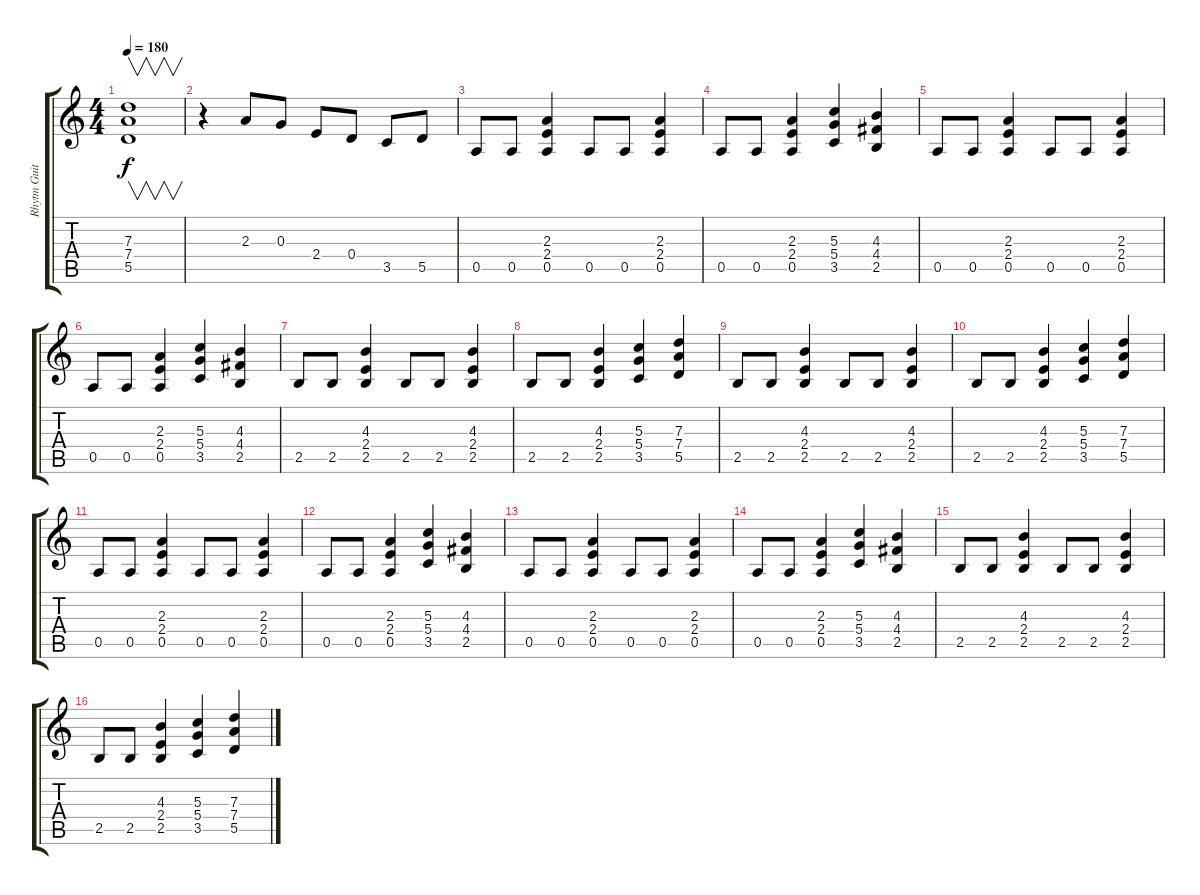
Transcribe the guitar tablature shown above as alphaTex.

\track ("Rhytm Guitar" "Rhytm Guit") {instrument distortionguitar}
\staff {score tabs}
\tuning (E4 B3 G3 D3 A2 E2) {hide}
\ts (4 4)
\tempo 180
\clef g2
\ks c
(7.3 7.4 5.5).1{v dy f} |
r.4 2.3.8 0.3.8 2.4.8 0.4.8 3.5.8 5.5.8 |
0.5.8 0.5.8 (2.3 2.4 0.5).4 0.5.8 0.5.8 (2.3 2.4 0.5).4 |
0.5.8 0.5.8 (2.3 2.4 0.5).4 (5.3 5.4 3.5).4 (4.3 4.4 2.5).4 |
0.5.8 0.5.8 (2.3 2.4 0.5).4 0.5.8 0.5.8 (2.3 2.4 0.5).4 |
0.5.8 0.5.8 (2.3 2.4 0.5).4 (5.3 5.4 3.5).4 (4.3 4.4 2.5).4 |
2.5.8 2.5.8 (4.3 2.4 2.5).4 2.5.8 2.5.8 (4.3 2.4 2.5).4 |
2.5.8 2.5.8 (4.3 2.4 2.5).4 (5.3 5.4 3.5).4 (7.3 7.4 5.5).4 |
2.5.8 2.5.8 (4.3 2.4 2.5).4 2.5.8 2.5.8 (4.3 2.4 2.5).4 |
2.5.8 2.5.8 (4.3 2.4 2.5).4 (5.3 5.4 3.5).4 (7.3 7.4 5.5).4 |
0.5.8 0.5.8 (2.3 2.4 0.5).4 0.5.8 0.5.8 (2.3 2.4 0.5).4 |
0.5.8 0.5.8 (2.3 2.4 0.5).4 (5.3 5.4 3.5).4 (4.3 4.4 2.5).4 |
0.5.8 0.5.8 (2.3 2.4 0.5).4 0.5.8 0.5.8 (2.3 2.4 0.5).4 |
0.5.8 0.5.8 (2.3 2.4 0.5).4 (5.3 5.4 3.5).4 (4.3 4.4 2.5).4 |
2.5.8 2.5.8 (4.3 2.4 2.5).4 2.5.8 2.5.8 (4.3 2.4 2.5).4 |
2.5.8 2.5.8 (4.3 2.4 2.5).4 (5.3 5.4 3.5).4 (7.3 7.4 5.5).4
